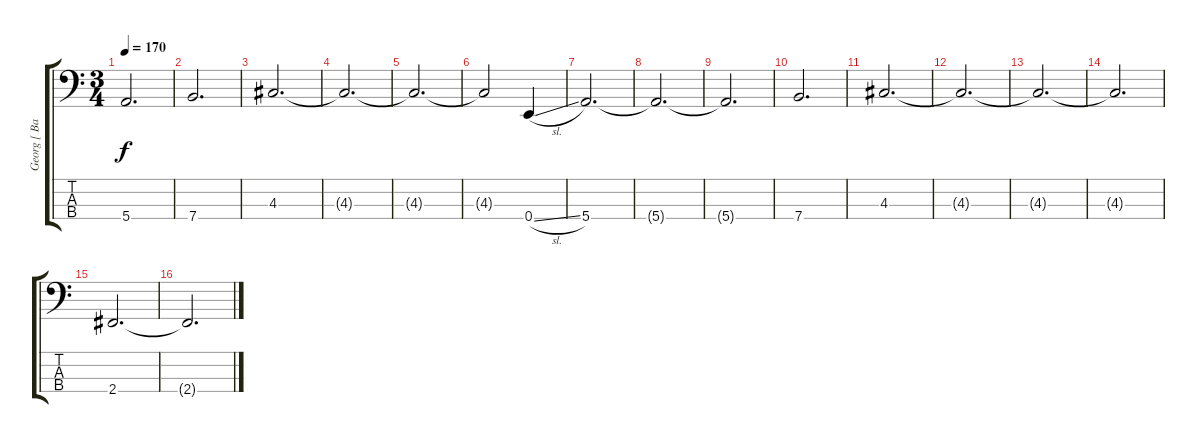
\track ("Georg [ Bass ]" "Georg [ Ba") {instrument electricbasspick}
\staff {score tabs}
\tuning (G2 D2 A1 E1) {hide}
\ts (3 4)
\tempo 170
\clef f4
\ks c
5.4{t}.2{d dy f} |
7.4.2{d} |
4.3.2{d} |
4.3{t}.2{d} |
4.3{t}.2{d} |
4.3{t}.2 0.4{sl}.4 |
5.4.2{d} |
5.4{t}.2{d} |
5.4{t}.2{d} |
7.4.2{d} |
4.3.2{d} |
4.3{t}.2{d} |
4.3{t}.2{d} |
4.3{t}.2{d} |
2.4.2{d} |
2.4{t}.2{d}
